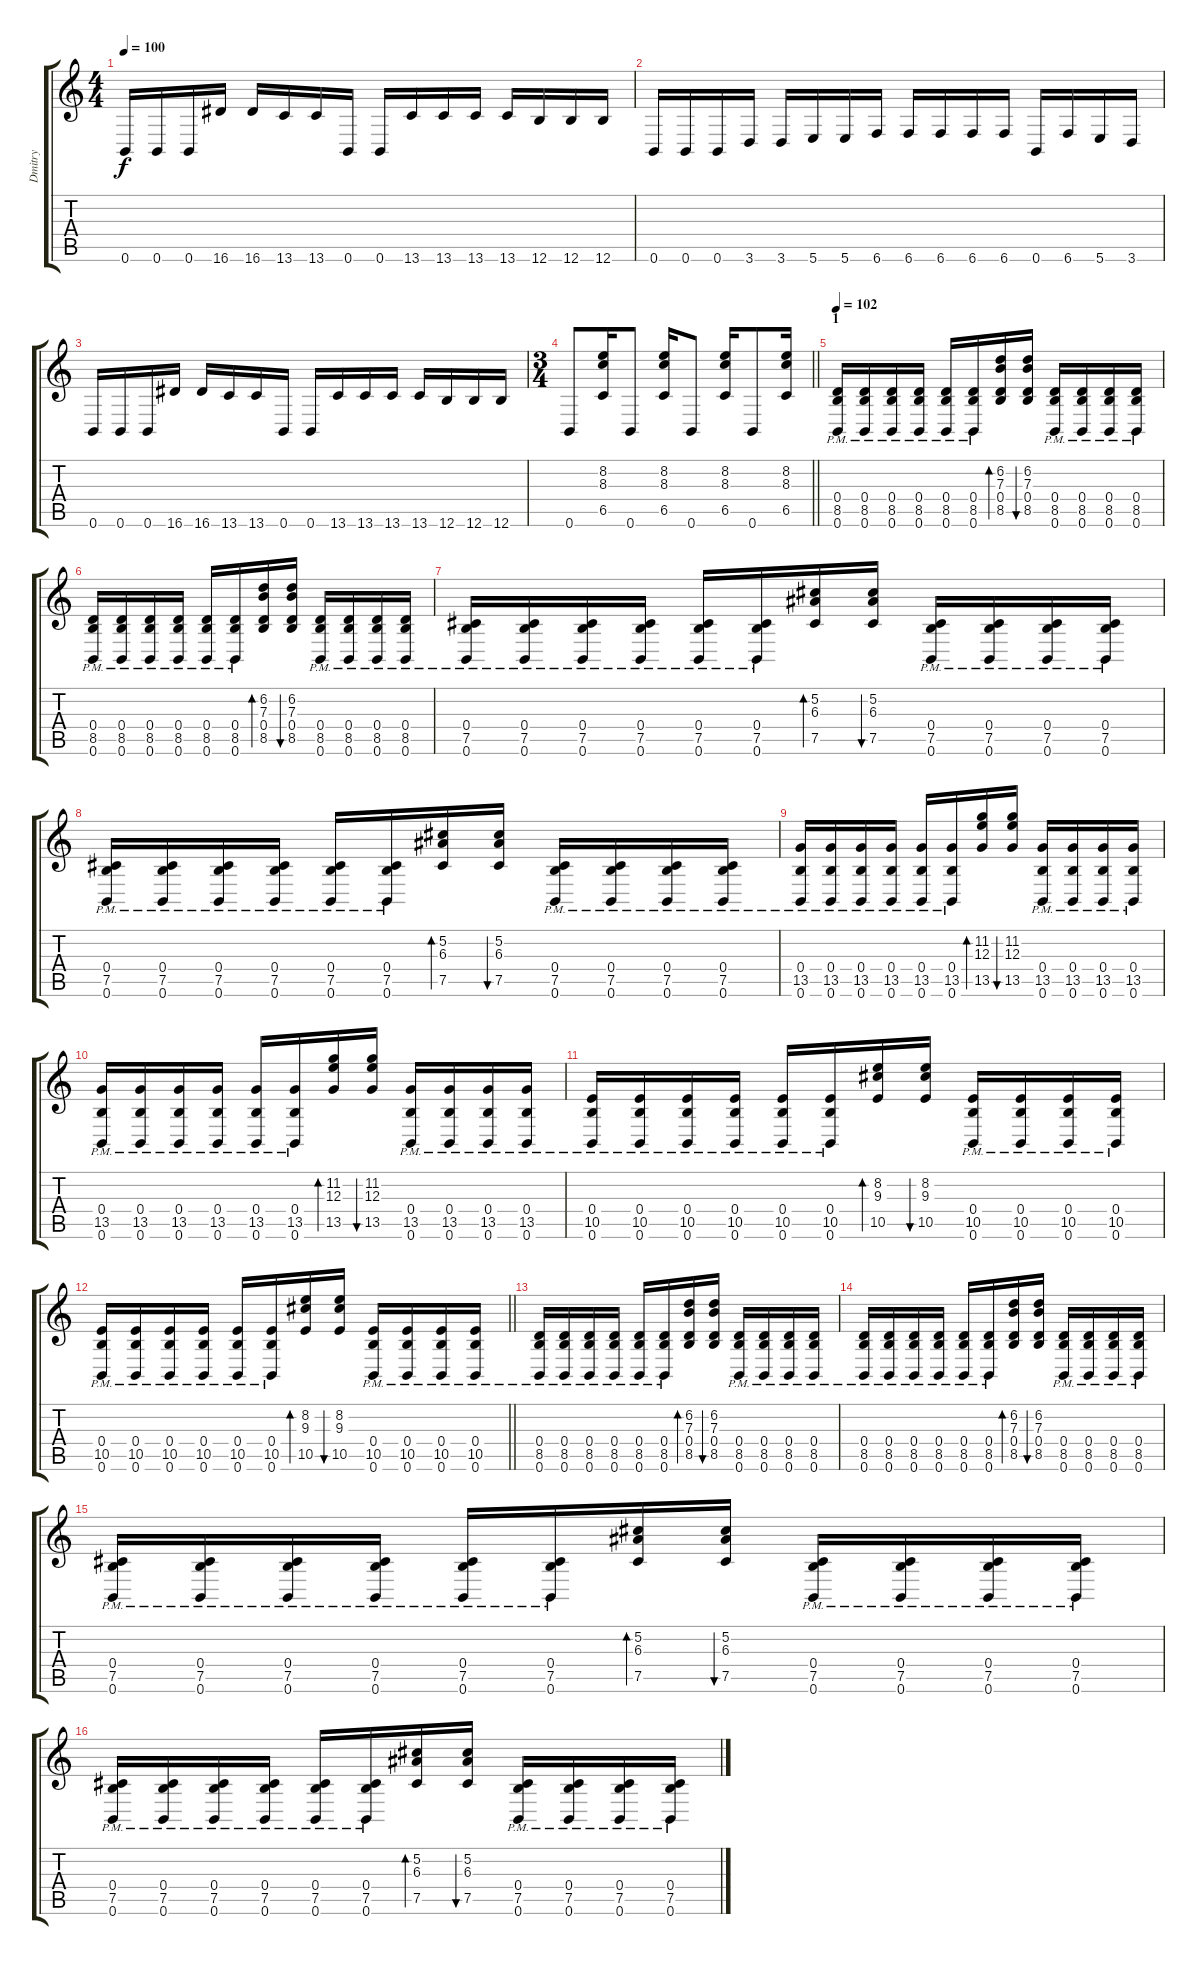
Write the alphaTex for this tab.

\track ("Dmitry" "Dmitry") {instrument distortionguitar}
\staff {score tabs}
\tuning (Db4 Ab3 E3 B2 Gb2 B1) {hide}
\ts (4 4)
\tempo 100
\clef g2
\ks c
0.6.16{dy f} 0.6.16 0.6.16 16.6.16 16.6.16 13.6.16 13.6.16 0.6.16 0.6.16 13.6.16 13.6.16 13.6.16 13.6.16 12.6.16 12.6.16 12.6.16 |
0.6.16 0.6.16 0.6.16 3.6.16 3.6.16 5.6.16 5.6.16 6.6.16 6.6.16 6.6.16 6.6.16 6.6.16 0.6.16 6.6.16 5.6.16 3.6.16 |
0.6.16 0.6.16 0.6.16 16.6.16 16.6.16 13.6.16 13.6.16 0.6.16 0.6.16 13.6.16 13.6.16 13.6.16 13.6.16 12.6.16 12.6.16 12.6.16 |
\ts (3 4)
\barLineRight lightlight
0.6.8 (8.2 8.3 6.5).16 0.6.8 (8.2 8.3 6.5).16 0.6.8 (8.2 8.3 6.5).16 0.6.8 (8.2 8.3 6.5).16 |
\section ("" "1")
\tempo 102
(0.4{pm} 8.5{pm} 0.6{pm}).16 (0.4{pm} 8.5{pm} 0.6{pm}).16 (0.4{pm} 8.5{pm} 0.6{pm}).16 (0.4{pm} 8.5{pm} 0.6{pm}).16 (0.4{pm} 8.5{pm} 0.6{pm}).16 (0.4{pm} 8.5{pm} 0.6{pm}).16 (6.2 7.3 0.4 8.5).16{bd 240} (6.2 7.3 0.4 8.5).16{bu 240} (0.4{pm} 8.5{pm} 0.6{pm}).16 (0.4{pm} 8.5{pm} 0.6{pm}).16 (0.4{pm} 8.5{pm} 0.6{pm}).16 (0.4{pm} 8.5{pm} 0.6{pm}).16 |
(0.4{pm} 8.5{pm} 0.6{pm}).16 (0.4{pm} 8.5{pm} 0.6{pm}).16 (0.4{pm} 8.5{pm} 0.6{pm}).16 (0.4{pm} 8.5{pm} 0.6{pm}).16 (0.4{pm} 8.5{pm} 0.6{pm}).16 (0.4{pm} 8.5{pm} 0.6{pm}).16 (6.2 7.3 0.4 8.5).16{bd 240} (6.2 7.3 0.4 8.5).16{bu 240} (0.4{pm} 8.5{pm} 0.6{pm}).16 (0.4{pm} 8.5{pm} 0.6{pm}).16 (0.4{pm} 8.5{pm} 0.6{pm}).16 (0.4{pm} 8.5{pm} 0.6{pm}).16 |
(0.4 7.5{pm} 0.6).16 (0.4 7.5{pm} 0.6).16 (0.4 7.5{pm} 0.6).16 (0.4 7.5{pm} 0.6).16 (0.4 7.5{pm} 0.6).16 (0.4 7.5{pm} 0.6).16 (5.2 6.3 7.5).16{bd 240} (5.2 6.3 7.5).16{bu 240} (0.4 7.5{pm} 0.6).16 (0.4 7.5{pm} 0.6).16 (0.4 7.5{pm} 0.6).16 (0.4 7.5{pm} 0.6).16 |
(0.4 7.5{pm} 0.6).16 (0.4 7.5{pm} 0.6).16 (0.4 7.5{pm} 0.6).16 (0.4 7.5{pm} 0.6).16 (0.4 7.5{pm} 0.6).16 (0.4 7.5{pm} 0.6).16 (5.2 6.3 7.5).16{bd 240} (5.2 6.3 7.5).16{bu 240} (0.4 7.5{pm} 0.6).16 (0.4 7.5{pm} 0.6).16 (0.4 7.5{pm} 0.6).16 (0.4 7.5{pm} 0.6).16 |
(0.4 13.5{pm} 0.6).16 (0.4 13.5{pm} 0.6).16 (0.4 13.5{pm} 0.6).16 (0.4 13.5{pm} 0.6).16 (0.4 13.5{pm} 0.6).16 (0.4 13.5{pm} 0.6).16 (11.2 12.3 13.5).16{bd 240} (11.2 12.3 13.5).16{bu 240} (0.4 13.5{pm} 0.6).16 (0.4 13.5{pm} 0.6).16 (0.4 13.5{pm} 0.6).16 (0.4 13.5{pm} 0.6).16 |
(0.4 13.5{pm} 0.6).16 (0.4 13.5{pm} 0.6).16 (0.4 13.5{pm} 0.6).16 (0.4 13.5{pm} 0.6).16 (0.4 13.5{pm} 0.6).16 (0.4 13.5{pm} 0.6).16 (11.2 12.3 13.5).16{bd 240} (11.2 12.3 13.5).16{bu 240} (0.4 13.5{pm} 0.6).16 (0.4 13.5{pm} 0.6).16 (0.4 13.5{pm} 0.6).16 (0.4 13.5{pm} 0.6).16 |
(0.4{pm} 10.5{pm} 0.6{pm}).16 (0.4{pm} 10.5{pm} 0.6{pm}).16 (0.4{pm} 10.5{pm} 0.6{pm}).16 (0.4{pm} 10.5{pm} 0.6{pm}).16 (0.4{pm} 10.5{pm} 0.6{pm}).16 (0.4{pm} 10.5{pm} 0.6{pm}).16 (8.2 9.3 10.5).16{bd 240} (8.2 9.3 10.5).16{bu 240} (0.4{pm} 10.5{pm} 0.6{pm}).16 (0.4{pm} 10.5{pm} 0.6{pm}).16 (0.4{pm} 10.5{pm} 0.6{pm}).16 (0.4{pm} 10.5{pm} 0.6{pm}).16 |
\barLineRight lightlight
(0.4{pm} 10.5{pm} 0.6{pm}).16 (0.4{pm} 10.5{pm} 0.6{pm}).16 (0.4{pm} 10.5{pm} 0.6{pm}).16 (0.4{pm} 10.5{pm} 0.6{pm}).16 (0.4{pm} 10.5{pm} 0.6{pm}).16 (0.4{pm} 10.5{pm} 0.6{pm}).16 (8.2 9.3 10.5).16{bd 240} (8.2 9.3 10.5).16{bu 240} (0.4{pm} 10.5{pm} 0.6{pm}).16 (0.4{pm} 10.5{pm} 0.6{pm}).16 (0.4{pm} 10.5{pm} 0.6{pm}).16 (0.4{pm} 10.5{pm} 0.6{pm}).16 |
(0.4{pm} 8.5{pm} 0.6{pm}).16 (0.4{pm} 8.5{pm} 0.6{pm}).16 (0.4{pm} 8.5{pm} 0.6{pm}).16 (0.4{pm} 8.5{pm} 0.6{pm}).16 (0.4{pm} 8.5{pm} 0.6{pm}).16 (0.4{pm} 8.5{pm} 0.6{pm}).16 (6.2 7.3 0.4 8.5).16{bd 240} (6.2 7.3 0.4 8.5).16{bu 240} (0.4{pm} 8.5{pm} 0.6{pm}).16 (0.4{pm} 8.5{pm} 0.6{pm}).16 (0.4{pm} 8.5{pm} 0.6{pm}).16 (0.4{pm} 8.5{pm} 0.6{pm}).16 |
(0.4{pm} 8.5{pm} 0.6{pm}).16 (0.4{pm} 8.5{pm} 0.6{pm}).16 (0.4{pm} 8.5{pm} 0.6{pm}).16 (0.4{pm} 8.5{pm} 0.6{pm}).16 (0.4{pm} 8.5{pm} 0.6{pm}).16 (0.4{pm} 8.5{pm} 0.6{pm}).16 (6.2 7.3 0.4 8.5).16{bd 240} (6.2 7.3 0.4 8.5).16{bu 240} (0.4{pm} 8.5{pm} 0.6{pm}).16 (0.4{pm} 8.5{pm} 0.6{pm}).16 (0.4{pm} 8.5{pm} 0.6{pm}).16 (0.4{pm} 8.5{pm} 0.6{pm}).16 |
(0.4 7.5{pm} 0.6).16 (0.4 7.5{pm} 0.6).16 (0.4 7.5{pm} 0.6).16 (0.4 7.5{pm} 0.6).16 (0.4 7.5{pm} 0.6).16 (0.4 7.5{pm} 0.6).16 (5.2 6.3 7.5).16{bd 240} (5.2 6.3 7.5).16{bu 240} (0.4 7.5{pm} 0.6).16 (0.4 7.5{pm} 0.6).16 (0.4 7.5{pm} 0.6).16 (0.4 7.5{pm} 0.6).16 |
(0.4 7.5{pm} 0.6).16 (0.4 7.5{pm} 0.6).16 (0.4 7.5{pm} 0.6).16 (0.4 7.5{pm} 0.6).16 (0.4 7.5{pm} 0.6).16 (0.4 7.5{pm} 0.6).16 (5.2 6.3 7.5).16{bd 240} (5.2 6.3 7.5).16{bu 240} (0.4 7.5{pm} 0.6).16 (0.4 7.5{pm} 0.6).16 (0.4 7.5{pm} 0.6).16 (0.4 7.5{pm} 0.6).16
